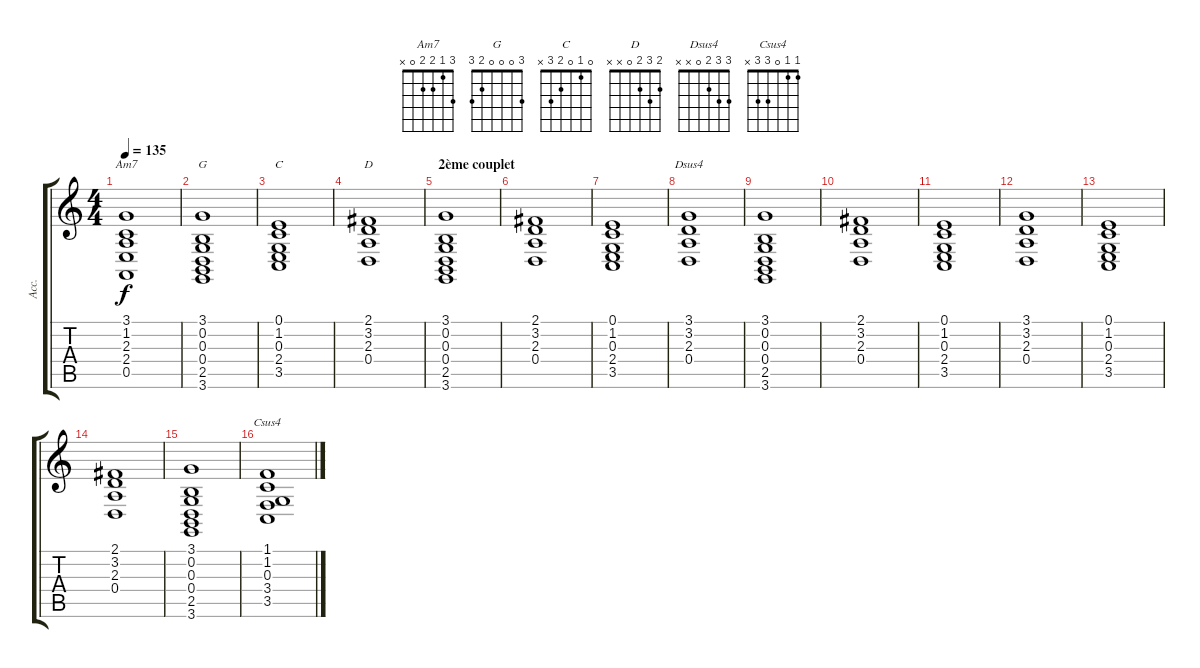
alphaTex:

\track ("Acc." "Acc.") {instrument fx4atmosphere}
\staff {score tabs}
\tuning (E4 B3 G3 D3 A2 E2) {hide}
\chord ("Am7" 3 1 2 2 0 x)
\chord ("G" 3 0 0 0 2 3)
\chord ("C" 0 1 0 2 3 x)
\chord ("D" 2 3 2 0 x x)
\chord ("Dsus4" 3 3 2 0 x x)
\chord ("Csus4" 1 1 0 3 3 x)
\ts (4 4)
\tempo 135
\clef g2
\ks c
(3.1 1.2 2.3 2.4 0.5).1{ch "Am7" dy f} |
(3.1 0.2 0.3 0.4 2.5 3.6).1{ch "G"} |
(0.1 1.2 0.3 2.4 3.5).1{ch "C"} |
(2.1 3.2 2.3 0.4).1{ch "D"} |
\section ("" "2ème couplet")
(3.1 0.2 0.3 0.4 2.5 3.6).1 |
(2.1 3.2 2.3 0.4).1 |
(0.1 1.2 0.3 2.4 3.5).1 |
(3.1 3.2 2.3 0.4).1{ch "Dsus4"} |
(3.1 0.2 0.3 0.4 2.5 3.6).1 |
(2.1 3.2 2.3 0.4).1 |
(0.1 1.2 0.3 2.4 3.5).1 |
(3.1 3.2 2.3 0.4).1 |
(0.1 1.2 0.3 2.4 3.5).1 |
(2.1 3.2 2.3 0.4).1 |
(3.1 0.2 0.3 0.4 2.5 3.6).1 |
(1.1 1.2 0.3 3.4 3.5).1{ch "Csus4"}
